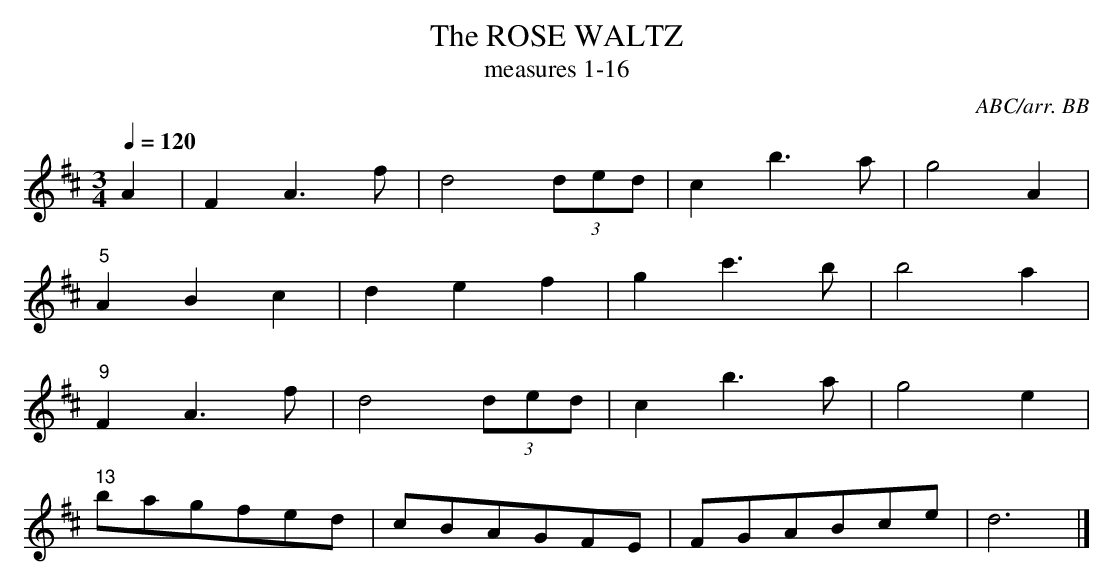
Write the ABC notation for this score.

X:1
T:ROSE WALTZ, The
T:measures 1-16
C:ABC/arr. BB
Q:1/4=120
L:1/8
M:3/4
K:D
A2|F2A3f|d4 (3ded|c2 b3a|g4A2|
"5"A2B2c2|d2e2f2|g2c'3b|b4a2|
"9"F2A3f|d4 (3ded|c2 b3a|g4e2|
"13"bagfed|cBAGFE|FGABce|d6|]
